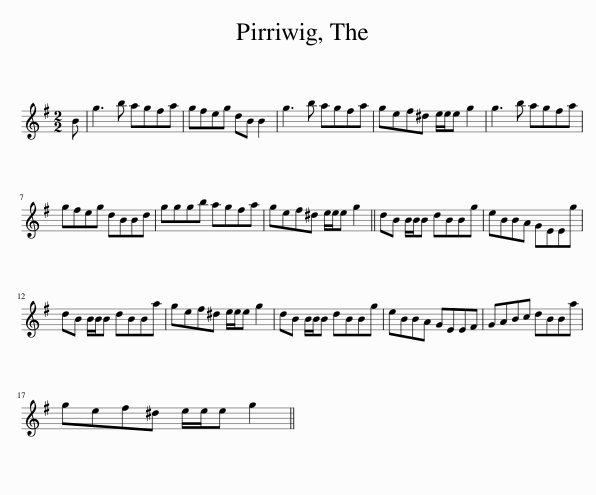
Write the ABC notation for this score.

X:1
L:1/8
M:2/2
I:linebreak $
K:Emin
V:1 treble
V:1
 B | g3 b agfa | gfeg dB B2 | g3 b agfa | gef^d e/e/e g2 | %5
 g3 b agfa |$ gfeg dBBd | gggb agfa | gef^d e/e/e g2 || dB B/B/B dBBg | %10
 eBBA GEEg |$ dB B/B/B dBBa | gef^d e/e/e g2 | dB B/B/B dBBg | eBBA GEEF | %15
 GABc dBBa |$ gef^d e/e/e g2 || %17
